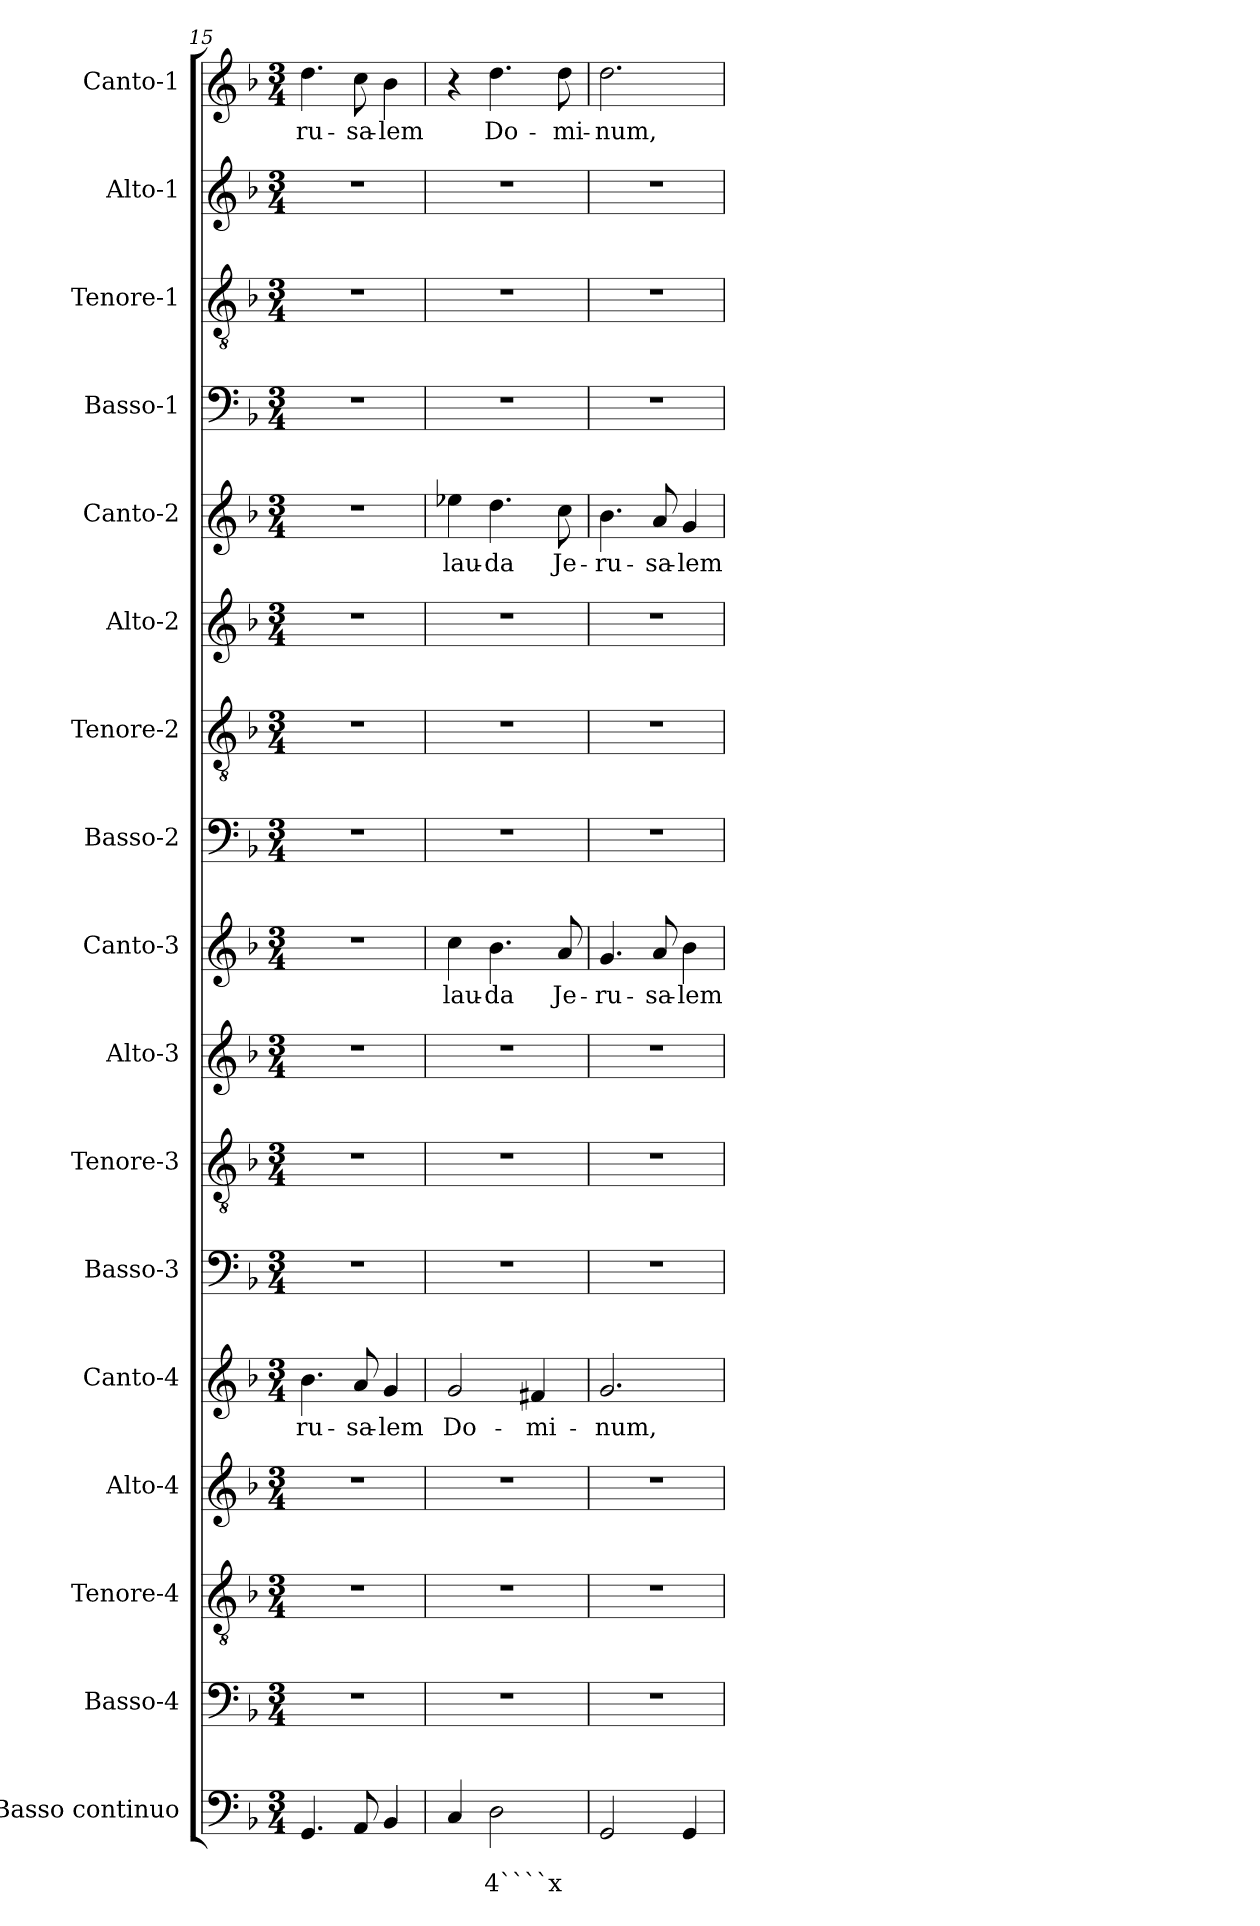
**kern	**text	**text	**kern	**kern	**kern	**kern	**text	**kern	**kern	**kern	**kern	**text	**kern	**kern	**kern	**kern	**text	**kern	**kern	**kern	**kern	**text
*part17	*part17	*part17	*part16	*part15	*part14	*part13	*part13	*part12	*part11	*part10	*part9	*part9	*part8	*part7	*part6	*part5	*part5	*part4	*part3	*part2	*part1	*part1
*staff17	*staff17	*staff17	*staff16	*staff15	*staff14	*staff13	*staff13	*staff12	*staff11	*staff10	*staff9	*staff9	*staff8	*staff7	*staff6	*staff5	*staff5	*staff4	*staff3	*staff2	*staff1	*staff1
*I"Basso continuo	*	*	*I"Basso-4	*I"Tenore-4	*I"Alto-4	*I"Canto-4	*	*I"Basso-3	*I"Tenore-3	*I"Alto-3	*I"Canto-3	*	*I"Basso-2	*I"Tenore-2	*I"Alto-2	*I"Canto-2	*	*I"Basso-1	*I"Tenore-1	*I"Alto-1	*I"Canto-1	*
*I'BC	*	*	*I'B4	*I'T4	*I'A4	*I'C4	*	*I'B3	*I'T3	*I'A3	*I'C3	*	*I'B2	*I'T2	*I'A2	*I'C2	*	*I'B1	*I'T1	*I'A1	*I'C1	*
*clefF4	*	*	*clefF4	*clefGv2	*clefG2	*clefG2	*	*clefF4	*clefGv2	*clefG2	*clefG2	*	*clefF4	*clefGv2	*clefG2	*clefG2	*	*clefF4	*clefGv2	*clefG2	*clefG2	*
*k[b-]	*	*	*k[b-]	*k[b-]	*k[b-]	*k[b-]	*	*k[b-]	*k[b-]	*k[b-]	*k[b-]	*	*k[b-]	*k[b-]	*k[b-]	*k[b-]	*	*k[b-]	*k[b-]	*k[b-]	*k[b-]	*
*F:	*	*	*F:	*F:	*F:	*F:	*	*F:	*F:	*F:	*F:	*	*F:	*F:	*F:	*F:	*	*F:	*F:	*F:	*F:	*
*M3/4	*	*	*M3/4	*M3/4	*M3/4	*M3/4	*	*M3/4	*M3/4	*M3/4	*M3/4	*	*M3/4	*M3/4	*M3/4	*M3/4	*	*M3/4	*M3/4	*M3/4	*M3/4	*
=15	=15	=15	=15	=15	=15	=15	=15	=15	=15	=15	=15	=15	=15	=15	=15	=15	=15	=15	=15	=15	=15	=15
!	!	!	!	!	!	!	!LO:LY:b	!	!	!	!	!	!	!	!	!	!	!	!	!	!	!
!	!	!	!	!	!	!	!	!	!	!	!	!	!	!	!	!	!	!	!	!	!	!LO:LY:b
4.GG/	.	.	2.r	2.r	2.r	4.b-\	-ru-	2.r	2.r	2.r	2.r	.	2.r	2.r	2.r	2.r	.	2.r	2.r	2.r	4.dd\	-ru-
!	!	!	!	!	!	!	!LO:LY:b	!	!	!	!	!	!	!	!	!	!	!	!	!	!	!
!	!	!	!	!	!	!	!	!	!	!	!	!	!	!	!	!	!	!	!	!	!	!LO:LY:b
8AA/	.	.	.	.	.	8a/	-sa-	.	.	.	.	.	.	.	.	.	.	.	.	.	8cc\	-sa-
!	!	!	!	!	!	!	!LO:LY:b	!	!	!	!	!	!	!	!	!	!	!	!	!	!	!
!	!	!	!	!	!	!	!	!	!	!	!	!	!	!	!	!	!	!	!	!	!	!LO:LY:b
4BB-/	.	.	.	.	.	4g/	-lem	.	.	.	.	.	.	.	.	.	.	.	.	.	4b-\	-lem
=16	=16	=16	=16	=16	=16	=16	=16	=16	=16	=16	=16	=16	=16	=16	=16	=16	=16	=16	=16	=16	=16	=16
!	!	!	!	!	!	!	!LO:LY:b	!	!	!	!	!	!	!	!	!	!	!	!	!	!	!
!	!	!	!	!	!	!	!	!	!	!	!	!LO:LY:b	!	!	!	!	!	!	!	!	!	!
!	!	!	!	!	!	!	!	!	!	!	!	!	!	!	!	!	!LO:LY:b	!	!	!	!	!
4C/	.	.	2.r	2.r	2.r	2g/	Do-	2.r	2.r	2.r	4cc\	lau-	2.r	2.r	2.r	4ee-X\	lau-	2.r	2.r	2.r	4r	.
!	!	!LO:LY:b	!	!	!	!	!	!	!	!	!	!	!	!	!	!	!	!	!	!	!	!
!	!	!	!	!	!	!	!	!	!	!	!	!LO:LY:b	!	!	!	!	!	!	!	!	!	!
!	!	!	!	!	!	!	!	!	!	!	!	!	!	!	!	!	!LO:LY:b	!	!	!	!	!
!	!	!	!	!	!	!	!	!	!	!	!	!	!	!	!	!	!	!	!	!	!	!LO:LY:b
2D\	.	4````x	.	.	.	.	.	.	.	.	4.b-\	-da	.	.	.	4.dd\	-da	.	.	.	4.dd\	Do-
!	!	!	!	!	!	!	!LO:LY:b	!	!	!	!	!	!	!	!	!	!	!	!	!	!	!
.	.	.	.	.	.	4f#X/	-mi-	.	.	.	.	.	.	.	.	.	.	.	.	.	.	.
!	!	!	!	!	!	!	!	!	!	!	!	!LO:LY:b	!	!	!	!	!	!	!	!	!	!
!	!	!	!	!	!	!	!	!	!	!	!	!	!	!	!	!	!LO:LY:b	!	!	!	!	!
!	!	!	!	!	!	!	!	!	!	!	!	!	!	!	!	!	!	!	!	!	!	!LO:LY:b
.	.	.	.	.	.	.	.	.	.	.	8a/	Je-	.	.	.	8cc\	Je-	.	.	.	8dd\	-mi-
!!LO:PB:g=z
=17	=17	=17	=17	=17	=17	=17	=17	=17	=17	=17	=17	=17	=17	=17	=17	=17	=17	=17	=17	=17	=17	=17
!	!	!	!	!	!	!	!LO:LY:b	!	!	!	!	!	!	!	!	!	!	!	!	!	!	!
!	!	!	!	!	!	!	!	!	!	!	!	!LO:LY:b	!	!	!	!	!	!	!	!	!	!
!	!	!	!	!	!	!	!	!	!	!	!	!	!	!	!	!	!LO:LY:b	!	!	!	!	!
!	!	!	!	!	!	!	!	!	!	!	!	!	!	!	!	!	!	!	!	!	!	!LO:LY:b
2GG/	.	.	2.r	2.r	2.r	2.g/	-num,	2.r	2.r	2.r	4.g/	-ru-	2.r	2.r	2.r	4.b-\	-ru-	2.r	2.r	2.r	2.dd\	-num,
!	!	!	!	!	!	!	!	!	!	!	!	!LO:LY:b	!	!	!	!	!	!	!	!	!	!
!	!	!	!	!	!	!	!	!	!	!	!	!	!	!	!	!	!LO:LY:b	!	!	!	!	!
.	.	.	.	.	.	.	.	.	.	.	8a/	-sa-	.	.	.	8a/	-sa-	.	.	.	.	.
!	!	!	!	!	!	!	!	!	!	!	!	!LO:LY:b	!	!	!	!	!	!	!	!	!	!
!	!	!	!	!	!	!	!	!	!	!	!	!	!	!	!	!	!LO:LY:b	!	!	!	!	!
4GG/	.	.	.	.	.	.	.	.	.	.	4b-\	-lem	.	.	.	4g/	-lem	.	.	.	.	.
=	=	=	=	=	=	=	=	=	=	=	=	=	=	=	=	=	=	=	=	=	=	=
*-	*-	*-	*-	*-	*-	*-	*-	*-	*-	*-	*-	*-	*-	*-	*-	*-	*-	*-	*-	*-	*-	*-
